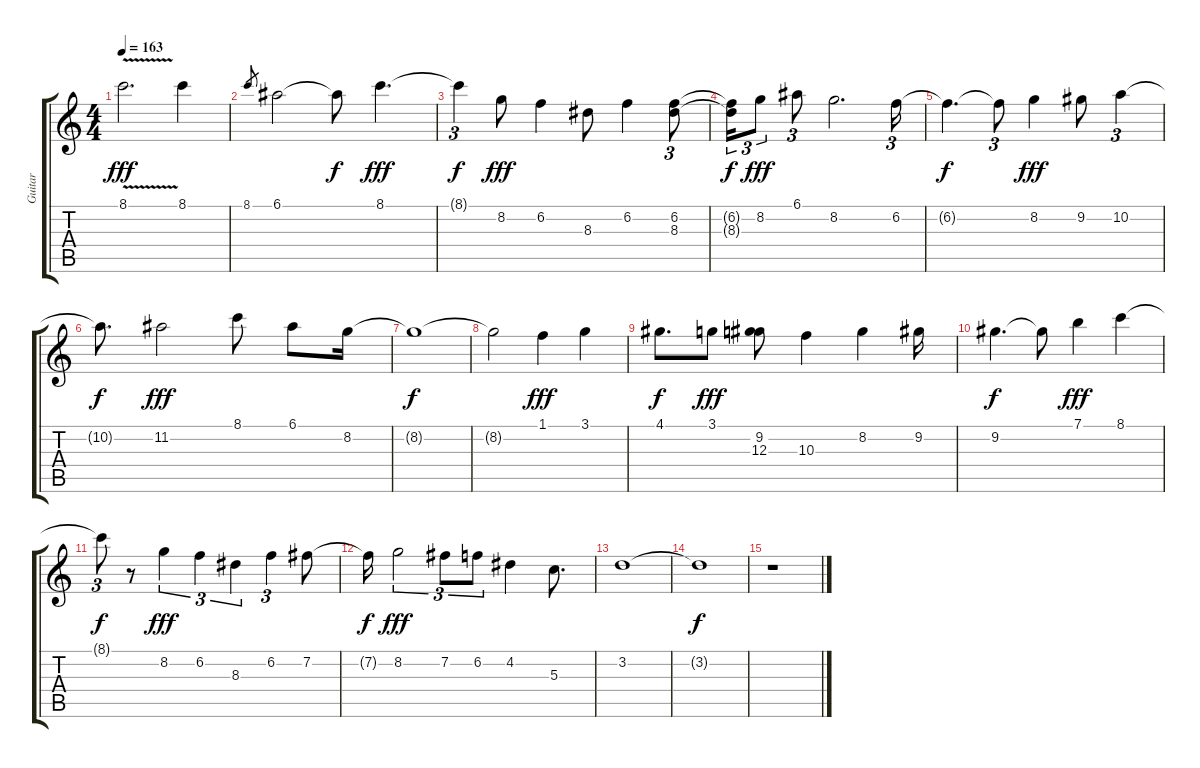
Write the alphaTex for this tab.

\track ("Guitar" "Guitar") {instrument acousticguitarnylon}
\staff {score tabs}
\tuning (E4 B3 G3 D3 A2 E2) {hide}
\ts (4 4)
\tempo 163
\clef g2
\ks c
8.1{v}.2{d dy fff} 8.1.4 |
8.1.8{gr} 6.1.2 6.1{t}.8{dy f} 8.1.4{d dy fff} |
8.1{t}.4{tu (3 2) dy f} 8.2.8{dy fff} 6.2.4 8.3.8 6.2.4 (6.2 8.3).8{tu (3 2)} |
(6.2{t} 8.3{t}).16{tu (3 2) dy f} 8.2.8{tu (3 2) dy fff} 6.1.8{tu (3 2)} 8.2.2{d} 6.2.16{tu (3 2)} |
6.2{t}.4{d dy f} 6.2{t}.8{tu (3 2)} 8.2.4{dy fff} 9.2.8 10.2.4{tu (3 2)} |
10.2{t}.8{d dy f} 11.2.2{dy fff} 8.1.8 6.1.8 8.2.16 |
8.2{t}.1{dy f} |
8.2{t}.2 1.1.4{dy fff} 3.1.4 |
4.1.8{d dy f} 3.1.8{dy fff} (9.2 12.3).8 10.3.4 8.2.4 9.2.16 |
9.2.4{d dy f} 9.2{t}.8 7.1.4{dy fff} 8.1.4 |
8.1{t}.8{tu (3 2) dy f} r.8 8.2.4{tu (3 2) dy fff} 6.2.4{tu (3 2)} 8.3.4{tu (3 2)} 6.2.4{tu (3 2)} 7.2.8 |
7.2{t}.16{dy f} 8.2.2{tu (3 2) dy fff} 7.2.8{tu (3 2)} 6.2.8{tu (3 2)} 4.2.4 5.3.8{d} |
3.2.1 |
3.2{t}.1{dy f} |
r.1
